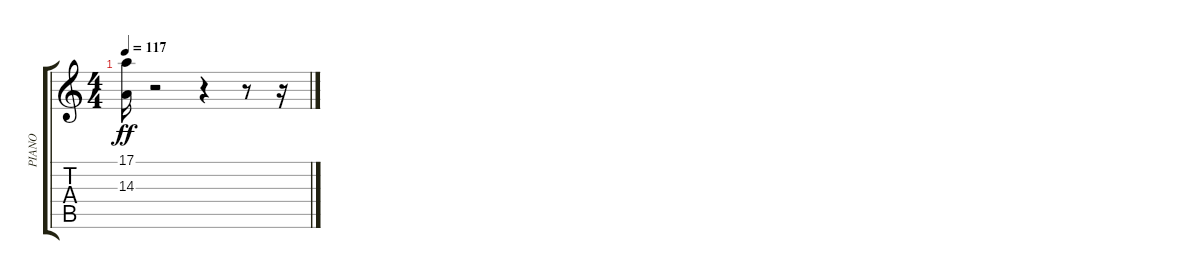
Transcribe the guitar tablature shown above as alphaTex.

\track ("PIANO" "PIANO") {instrument acousticgrandpiano}
\staff {score tabs}
\tuning (E4 B3 G3 D3 A2 E2) {hide}
\ts (4 4)
\tempo 117
\clef g2
\ks c
(17.1 14.3).16{dy ff} r.2 r.4 r.8 r.16
